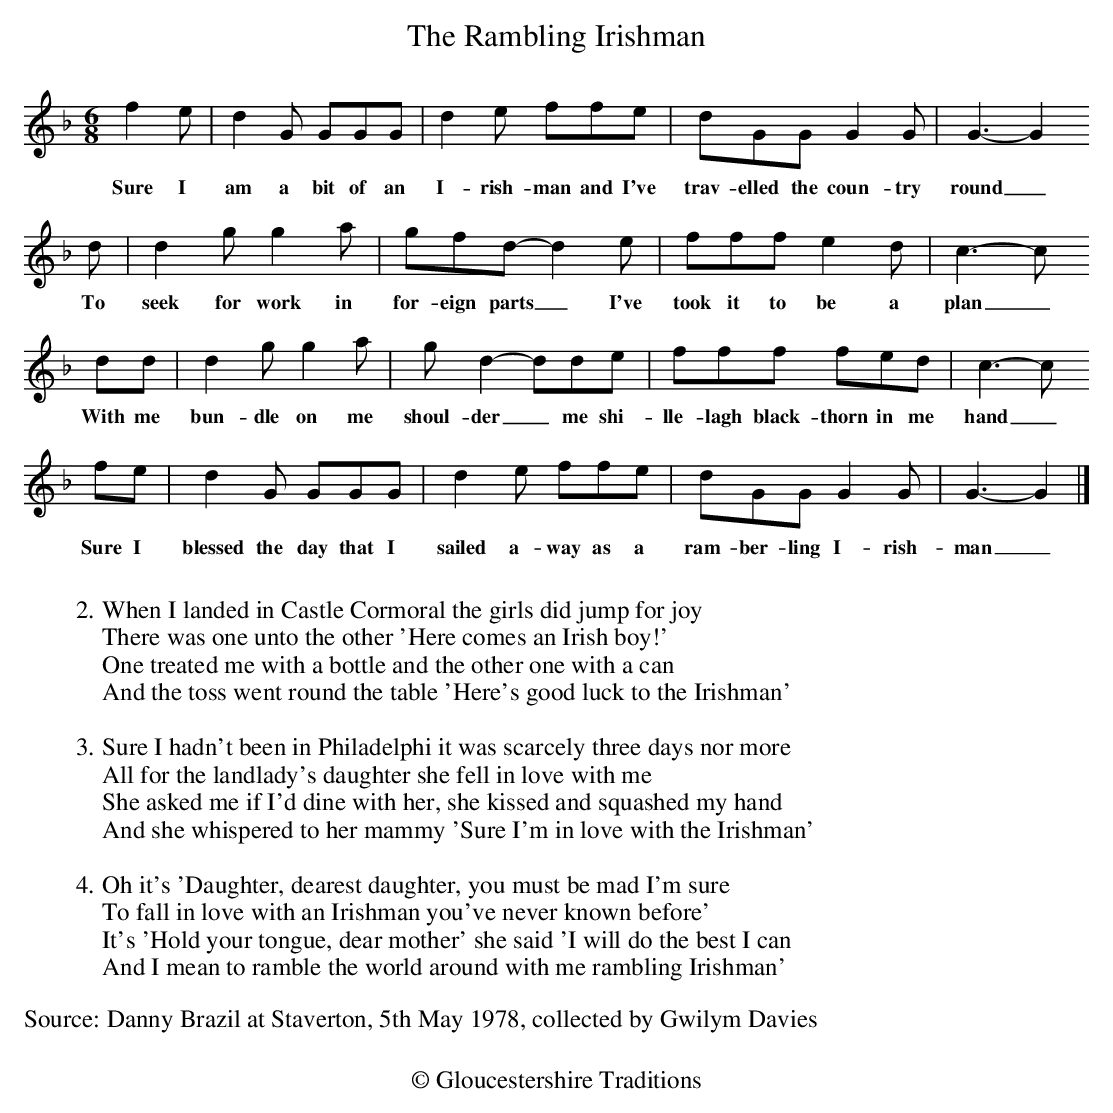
X:1
T: The Rambling Irishman
M: 6/8
L: 1/8
K: Gdor
f2e | d2G GGG | d2e ffe | dGG G2G | G3-G2
w:Sure I am a bit of an I-rish-man and I've trav-elled the coun-try round_
d | d2g g2a | gfd- d2e |  fff e2d | c3-c
w:To seek for work in for-eign parts_ I've took it to be a plan_
dd |d2gg2a | gd2-dde | fff fed | c3-c
w:With me bun-dle on me shoul-der_ me shi-lle-lagh black-thorn in me hand_
fe | d2G GGG | d2e ffe | dGG G2G | G3-G2 |]
w:Sure I blessed the day that I sailed a-way as a ram-ber-ling I-rish-man_
%%text
%%text
%%text
W:2.When I landed in Castle Cormoral the girls did jump for joy
W:There was one unto the other 'Here comes an Irish boy!'
W:One treated me with a bottle and the other one with a can
W:And the toss went round the table 'Here's good luck to the Irishman'
W:
W:3.Sure I hadn't been in Philadelphi it was scarcely three days nor more
W:All for the landlady's daughter she fell in love with me
W:She asked me if I'd dine with her, she kissed and squashed my hand
W:And she whispered to her mammy 'Sure I'm in love with the Irishman'
W:
W:4.Oh it's 'Daughter, dearest daughter, you must be mad I'm sure
W:To fall in love with an Irishman you've never known before'
W:It's 'Hold your tongue, dear mother' she said 'I will do the best I can
W:And I mean to ramble the world around with me rambling Irishman'
